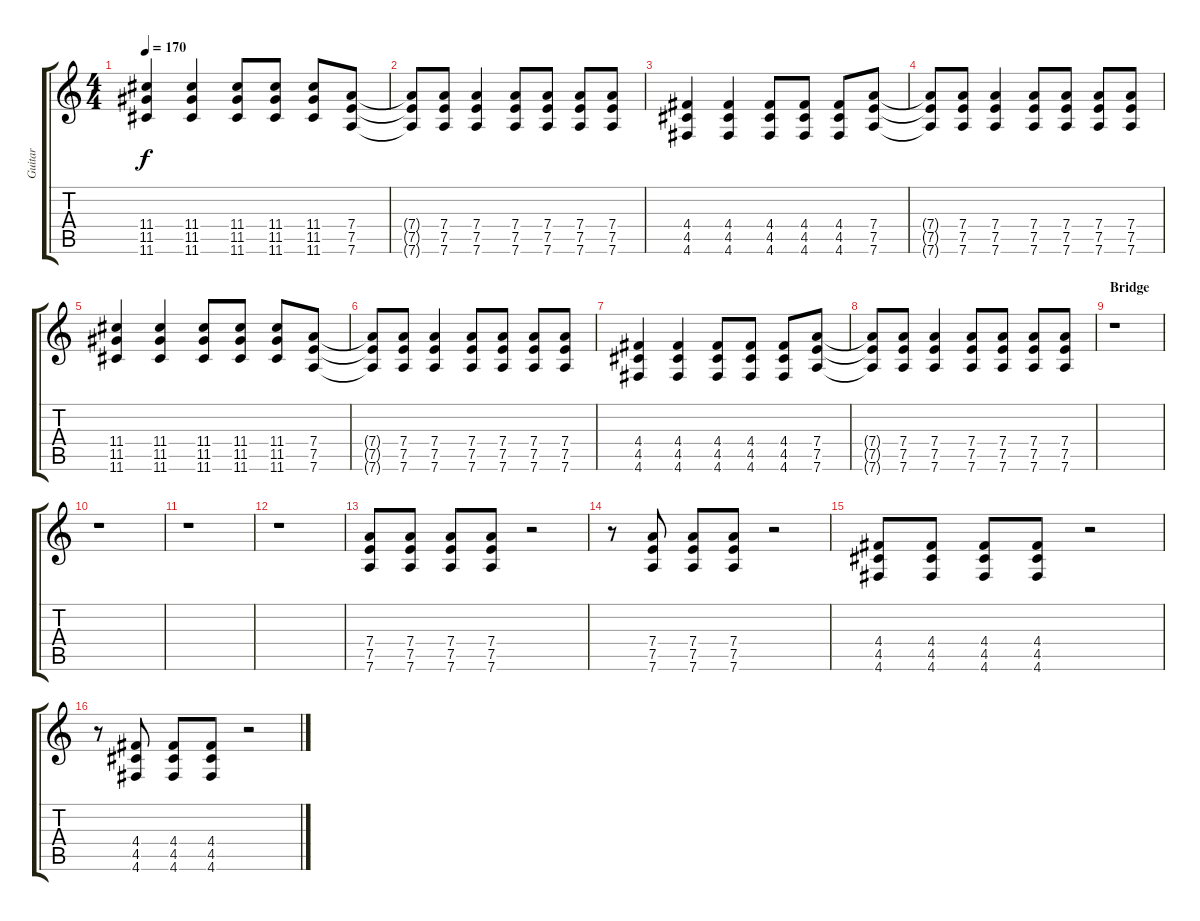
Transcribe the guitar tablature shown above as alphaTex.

\track ("Guitar" "Guitar") {instrument distortionguitar}
\staff {score tabs}
\tuning (E4 B3 G3 D3 A2 D2) {hide}
\ts (4 4)
\tempo 170
\clef g2
\ks c
(11.4 11.5 11.6).4{dy f} (11.4 11.5 11.6).4 (11.4 11.5 11.6).8 (11.4 11.5 11.6).8 (11.4 11.5 11.6).8 (7.4 7.5 7.6).8 |
(7.4{t} 7.5{t} 7.6{t}).8 (7.4 7.5 7.6).8 (7.4 7.5 7.6).4 (7.4 7.5 7.6).8 (7.4 7.5 7.6).8 (7.4 7.5 7.6).8 (7.4 7.5 7.6).8 |
(4.4 4.5 4.6).4 (4.4 4.5 4.6).4 (4.4 4.5 4.6).8 (4.4 4.5 4.6).8 (4.4 4.5 4.6).8 (7.4 7.5 7.6).8 |
(7.4{t} 7.5{t} 7.6{t}).8 (7.4 7.5 7.6).8 (7.4 7.5 7.6).4 (7.4 7.5 7.6).8 (7.4 7.5 7.6).8 (7.4 7.5 7.6).8 (7.4 7.5 7.6).8 |
(11.4 11.5 11.6).4 (11.4 11.5 11.6).4 (11.4 11.5 11.6).8 (11.4 11.5 11.6).8 (11.4 11.5 11.6).8 (7.4 7.5 7.6).8 |
(7.4{t} 7.5{t} 7.6{t}).8 (7.4 7.5 7.6).8 (7.4 7.5 7.6).4 (7.4 7.5 7.6).8 (7.4 7.5 7.6).8 (7.4 7.5 7.6).8 (7.4 7.5 7.6).8 |
(4.4 4.5 4.6).4 (4.4 4.5 4.6).4 (4.4 4.5 4.6).8 (4.4 4.5 4.6).8 (4.4 4.5 4.6).8 (7.4 7.5 7.6).8 |
(7.4{t} 7.5{t} 7.6{t}).8 (7.4 7.5 7.6).8 (7.4 7.5 7.6).4 (7.4 7.5 7.6).8 (7.4 7.5 7.6).8 (7.4 7.5 7.6).8 (7.4 7.5 7.6).8 |
\section ("" "Bridge")
r.1 |
r.1 |
r.1 |
r.1 |
(7.4 7.5 7.6).8 (7.4 7.5 7.6).8 (7.4 7.5 7.6).8 (7.4 7.5 7.6).8 r.2 |
r.8 (7.4 7.5 7.6).8 (7.4 7.5 7.6).8 (7.4 7.5 7.6).8 r.2 |
(4.4 4.5 4.6).8 (4.4 4.5 4.6).8 (4.4 4.5 4.6).8 (4.4 4.5 4.6).8 r.2 |
r.8 (4.4 4.5 4.6).8 (4.4 4.5 4.6).8 (4.4 4.5 4.6).8 r.2
